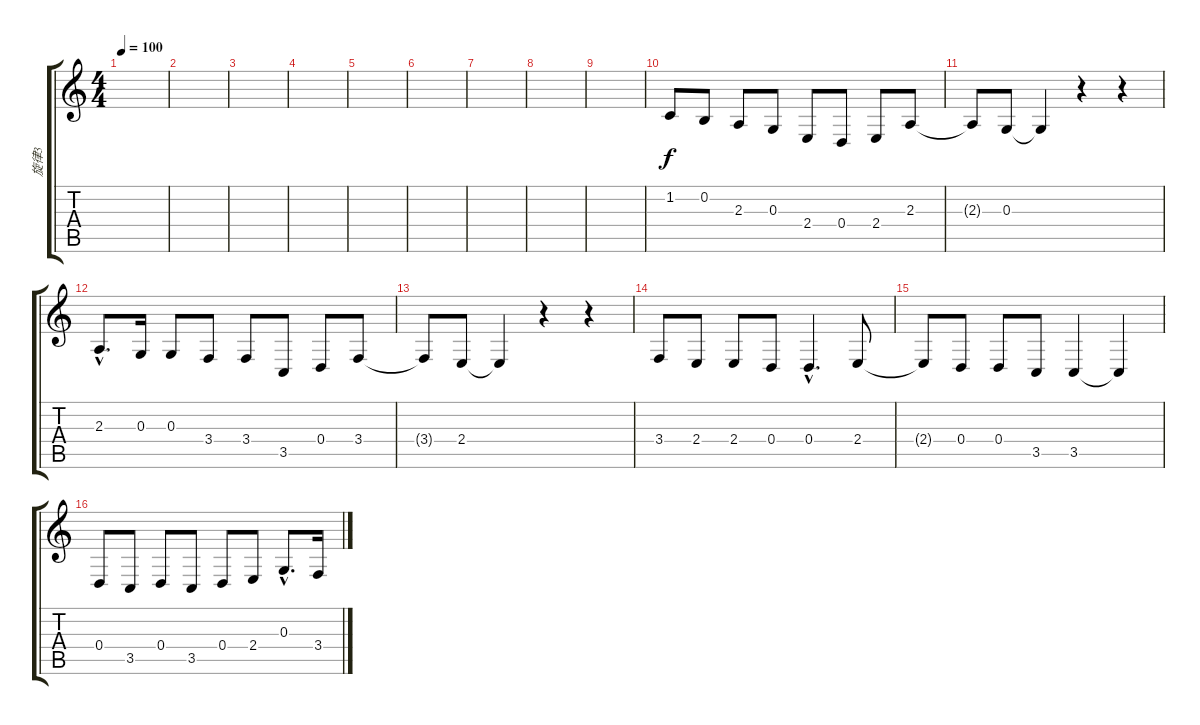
\track ("旋律3" "旋律3") {instrument harpsichord}
\staff {score tabs}
\tuning (E4 B3 G3 D3 A2 E2) {hide}
\ts (4 4)
\tempo 100
\clef g2
\ks c
|
|
|
|
|
|
|
|
|
1.2.8 0.2.8 2.3.8 0.3.8 2.4.8 0.4.8 2.4.8 2.3.8 |
2.3{t}.8 0.3.8 0.3{t}.4 r.4 r.4 |
2.3{hac}.8{d} 0.3.16 0.3.8 3.4.8 3.4.8 3.5.8 0.4.8 3.4.8 |
3.4{t}.8 2.4.8 2.4{t}.4 r.4 r.4 |
3.4.8 2.4.8 2.4.8 0.4.8 0.4{hac}.4{d} 2.4.8 |
2.4{t}.8 0.4.8 0.4.8 3.5.8 3.5.4 3.5{t}.4 |
0.4.8 3.5.8 0.4.8 3.5.8 0.4.8 2.4.8 0.3{hac}.8{d} 3.4.16
